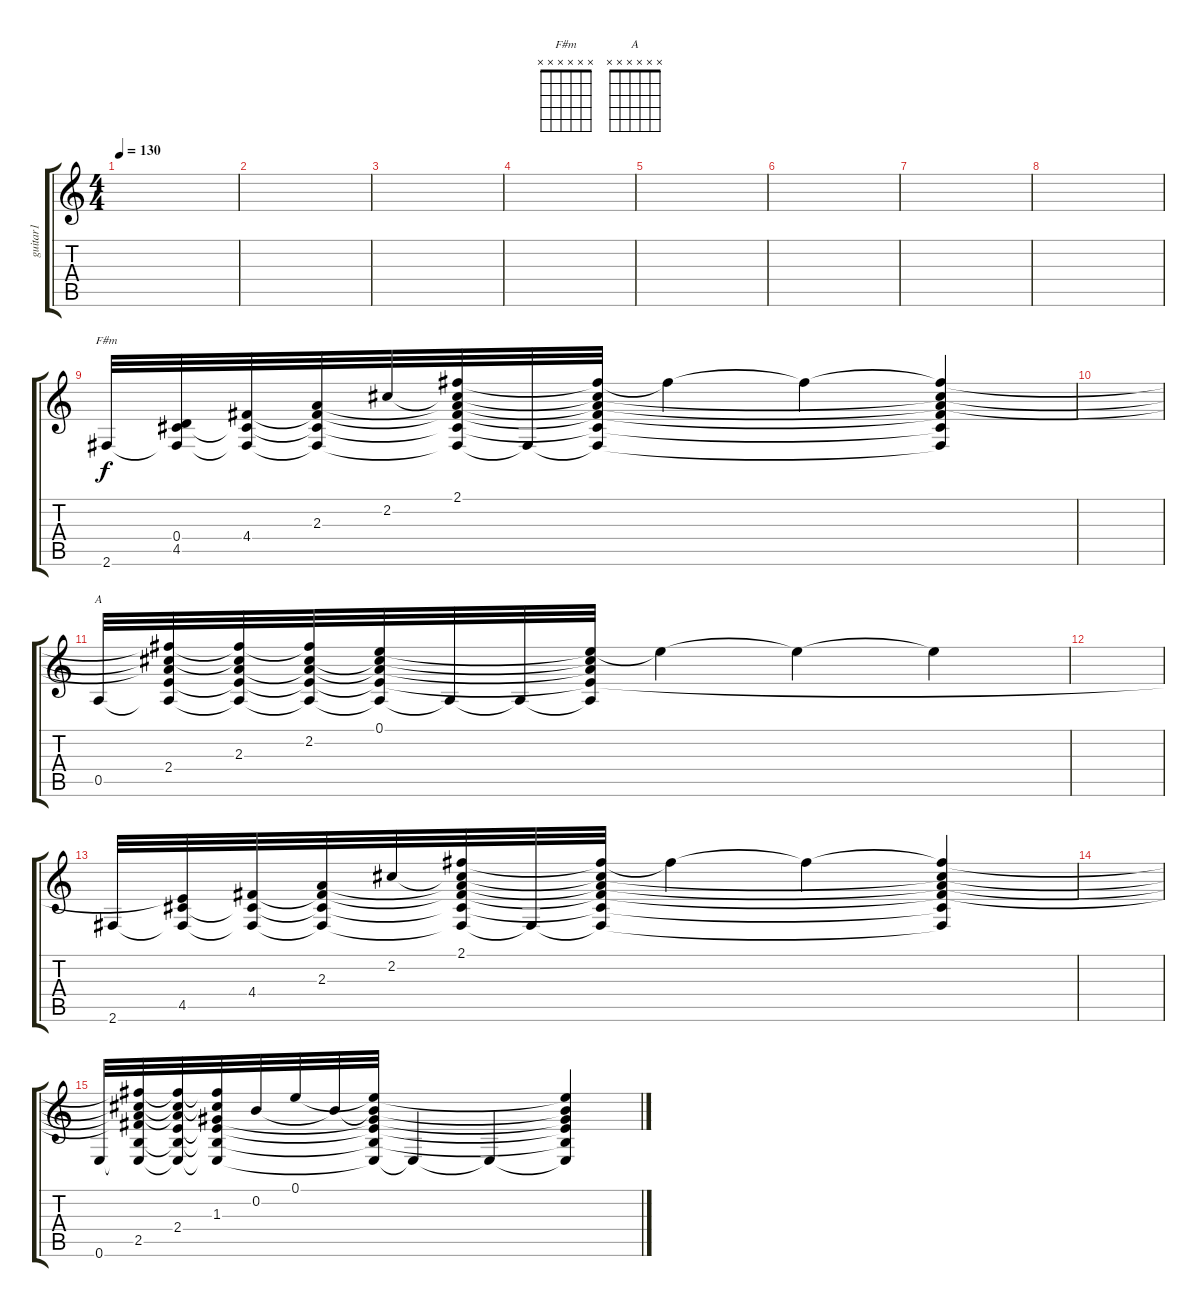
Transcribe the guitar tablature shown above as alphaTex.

\track ("guitar1" "guitar1") {instrument acousticguitarnylon}
\staff {score tabs}
\tuning (E4 B3 G3 D3 A2 E2) {hide}
\chord ("F#m" x x x x x x) {firstfret 0}
\chord ("A" x x x x x x) {firstfret 0}
\ts (4 4)
\tempo 130
\clef g2
\ks c
|
|
|
|
|
|
|
|
2.6.32{ch "F#m"} (0.4 4.5 2.6{t}).32 (4.4 4.5{t} 2.6{t}).32 (2.3 4.4{t} 4.5{t} 2.6{t}).32 2.2.32 (2.1 2.2{t} 2.3{t} 4.4{t} 4.5{t} 2.6{t}).32 2.6{t}.32 (2.1{t} 2.2{t} 2.3{t} 4.4{t} 4.5{t} 2.6{t}).32 2.1{t}.4 2.1{t}.4 (2.1{t} 2.2{t} 2.3{t} 4.4{t} 4.5{t} 2.6{t}).4 |
|
0.5.32{ch "A"} (2.1{t} 2.2{t} 2.3{t} 2.4 0.5{t}).32 (2.1{t} 2.2{t} 2.3 2.4{t} 0.5{t}).32 (2.1{t} 2.2 2.3{t} 2.4{t} 0.5{t}).32 (0.1 2.2{t} 2.3{t} 2.4{t} 0.5{t}).32 0.5{t}.32 0.5{t}.32 (0.1{t} 2.2{t} 2.3{t} 2.4{t} 0.5{t}).32 0.1{t}.4 0.1{t}.4 0.1{t}.4 |
|
2.6.32 (2.4{t} 4.5 2.6{t}).32 (4.4 4.5{t} 2.6{t}).32 (2.3 4.4{t} 4.5{t} 2.6{t}).32 2.2.32 (2.1 2.2{t} 2.3{t} 4.4{t} 4.5{t} 2.6{t}).32 2.6{t}.32 (2.1{t} 2.2{t} 2.3{t} 4.4{t} 4.5{t} 2.6{t}).32 2.1{t}.4 2.1{t}.4 (2.1{t} 2.2{t} 2.3{t} 4.4{t} 4.5{t} 2.6{t}).4 |
|
0.6.32 (2.1{t} 2.2{t} 2.3{t} 4.4{t} 2.5 0.6{t}).32 (2.1{t} 2.2{t} 2.3{t} 2.4 2.5{t} 0.6{t}).32 (2.1{t} 2.2{t} 1.3 2.4{t} 2.5{t} 0.6{t}).32 0.2.32 0.1.32 0.2{t}.32 (0.1{t} 0.2{t} 1.3{t} 2.4{t} 2.5{t} 0.6{t}).32 0.6{t}.4 0.6{t}.4 (0.1{t} 0.2{t} 1.3{t} 2.4{t} 2.5{t} 0.6{t}).4
